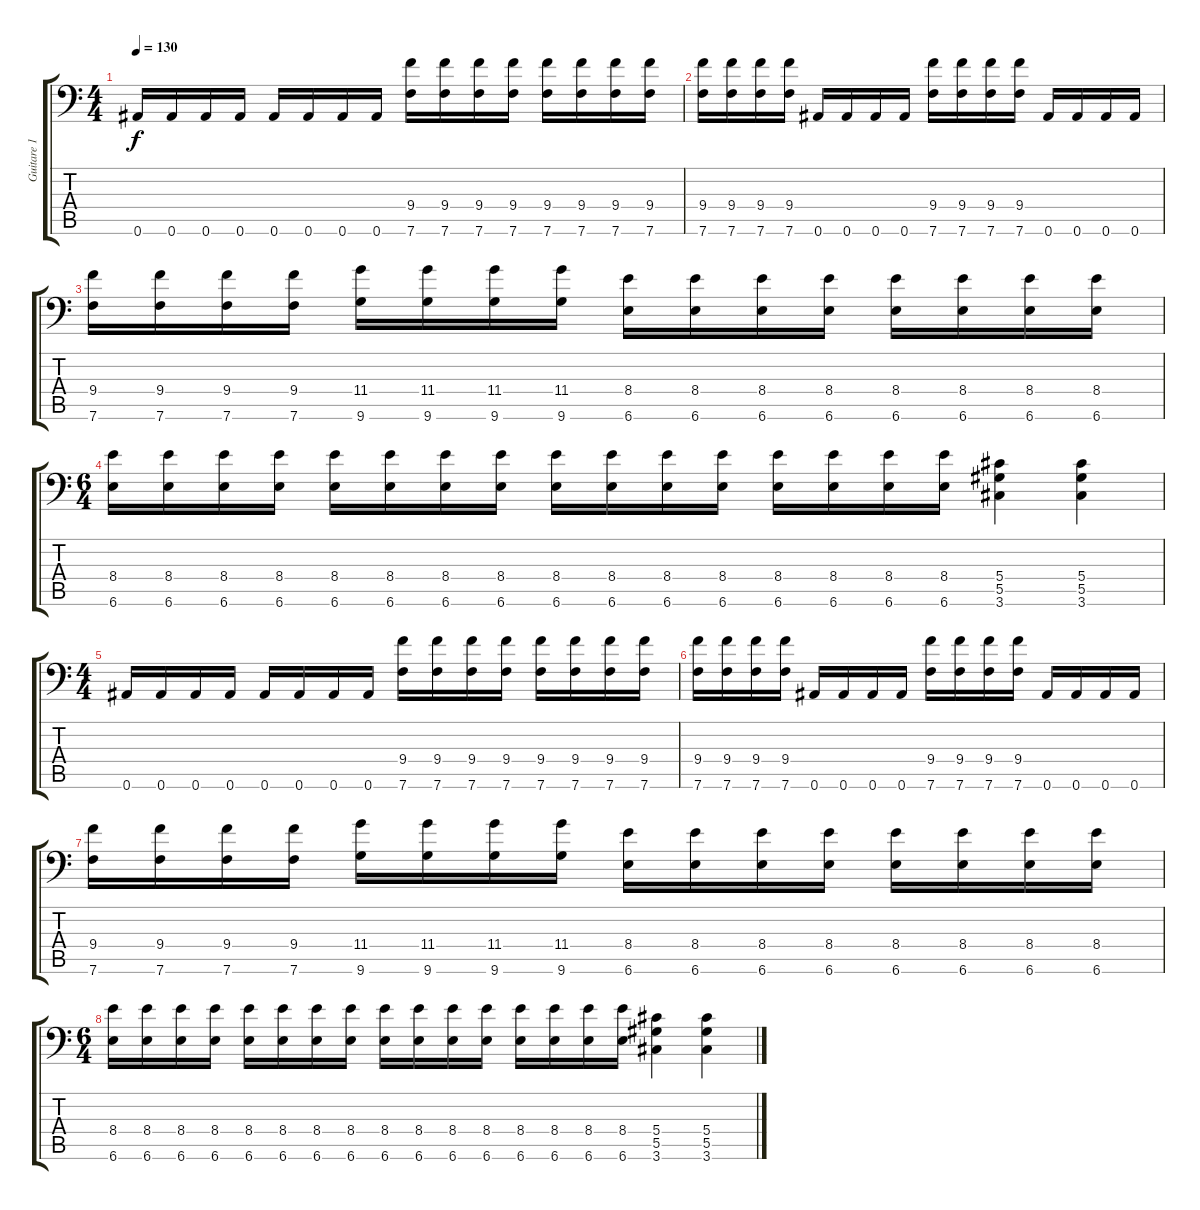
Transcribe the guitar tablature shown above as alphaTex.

\track ("Guitare 1" "Guitare 1") {instrument distortionguitar}
\staff {score tabs}
\tuning (Bb3 F3 Db3 Ab2 Eb2 Bb1) {hide}
\ts (4 4)
\tempo 130
\clef f4
\ks c
0.6.16{dy f} 0.6.16 0.6.16 0.6.16 0.6.16 0.6.16 0.6.16 0.6.16 (9.4 7.6).16 (9.4 7.6).16 (9.4 7.6).16 (9.4 7.6).16 (9.4 7.6).16 (9.4 7.6).16 (9.4 7.6).16 (9.4 7.6).16 |
(9.4 7.6).16 (9.4 7.6).16 (9.4 7.6).16 (9.4 7.6).16 0.6.16 0.6.16 0.6.16 0.6.16 (9.4 7.6).16 (9.4 7.6).16 (9.4 7.6).16 (9.4 7.6).16 0.6.16 0.6.16 0.6.16 0.6.16 |
(9.4 7.6).16 (9.4 7.6).16 (9.4 7.6).16 (9.4 7.6).16 (11.4 9.6).16 (11.4 9.6).16 (11.4 9.6).16 (11.4 9.6).16 (8.4 6.6).16 (8.4 6.6).16 (8.4 6.6).16 (8.4 6.6).16 (8.4 6.6).16 (8.4 6.6).16 (8.4 6.6).16 (8.4 6.6).16 |
\ts (6 4)
(8.4 6.6).16 (8.4 6.6).16 (8.4 6.6).16 (8.4 6.6).16 (8.4 6.6).16 (8.4 6.6).16 (8.4 6.6).16 (8.4 6.6).16 (8.4 6.6).16 (8.4 6.6).16 (8.4 6.6).16 (8.4 6.6).16 (8.4 6.6).16 (8.4 6.6).16 (8.4 6.6).16 (8.4 6.6).16 (5.4 5.5 3.6).4 (5.4 5.5 3.6).4 |
\ts (4 4)
0.6.16 0.6.16 0.6.16 0.6.16 0.6.16 0.6.16 0.6.16 0.6.16 (9.4 7.6).16 (9.4 7.6).16 (9.4 7.6).16 (9.4 7.6).16 (9.4 7.6).16 (9.4 7.6).16 (9.4 7.6).16 (9.4 7.6).16 |
(9.4 7.6).16 (9.4 7.6).16 (9.4 7.6).16 (9.4 7.6).16 0.6.16 0.6.16 0.6.16 0.6.16 (9.4 7.6).16 (9.4 7.6).16 (9.4 7.6).16 (9.4 7.6).16 0.6.16 0.6.16 0.6.16 0.6.16 |
(9.4 7.6).16 (9.4 7.6).16 (9.4 7.6).16 (9.4 7.6).16 (11.4 9.6).16 (11.4 9.6).16 (11.4 9.6).16 (11.4 9.6).16 (8.4 6.6).16 (8.4 6.6).16 (8.4 6.6).16 (8.4 6.6).16 (8.4 6.6).16 (8.4 6.6).16 (8.4 6.6).16 (8.4 6.6).16 |
\ts (6 4)
(8.4 6.6).16 (8.4 6.6).16 (8.4 6.6).16 (8.4 6.6).16 (8.4 6.6).16 (8.4 6.6).16 (8.4 6.6).16 (8.4 6.6).16 (8.4 6.6).16 (8.4 6.6).16 (8.4 6.6).16 (8.4 6.6).16 (8.4 6.6).16 (8.4 6.6).16 (8.4 6.6).16 (8.4 6.6).16 (5.4 5.5 3.6).4 (5.4 5.5 3.6).4
